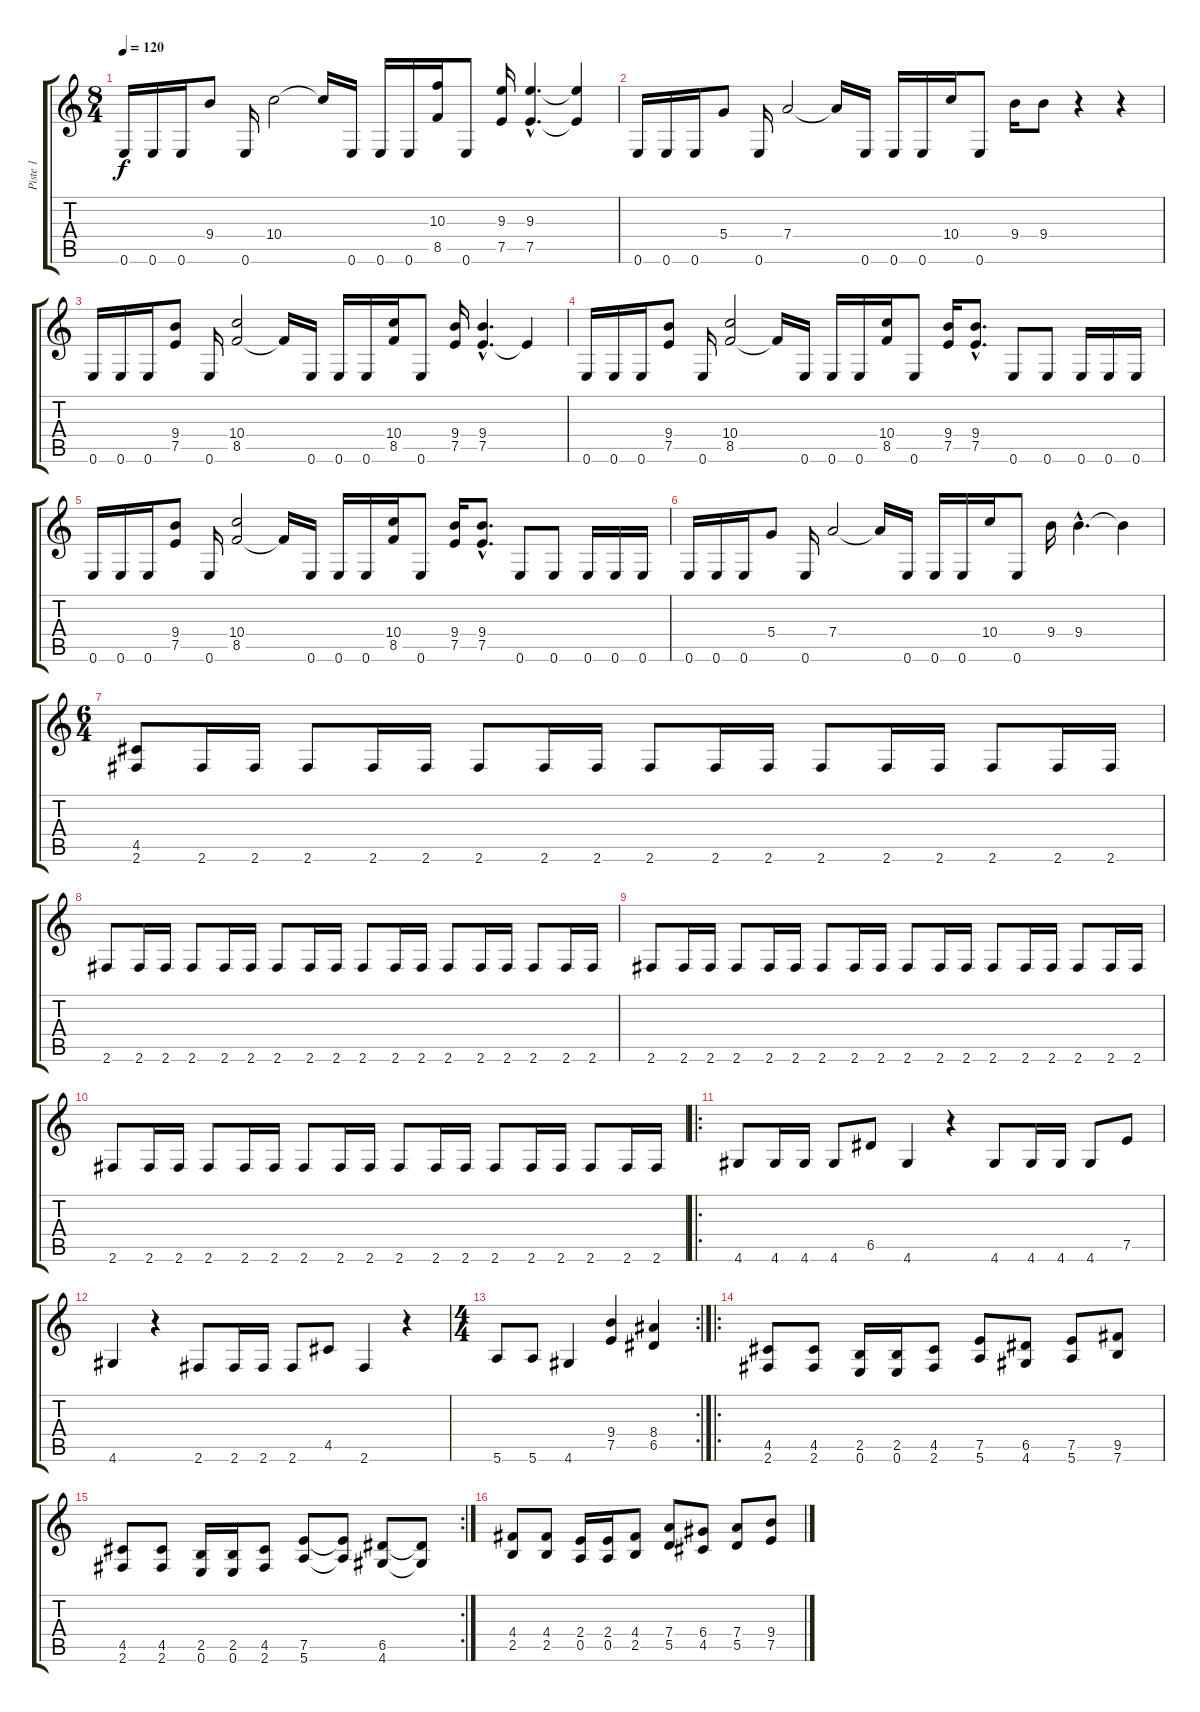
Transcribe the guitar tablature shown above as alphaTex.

\track ("Piste 1" "Piste 1") {instrument distortionguitar}
\staff {score tabs}
\tuning (E4 B3 G3 D3 A2 E2) {hide}
\ts (8 4)
\tempo 120
\clef g2
\ks c
0.6.16{dy f} 0.6.16 0.6.16 9.4.8 0.6.16 10.4.2 10.4{t}.16 0.6.16 0.6.16 0.6.16 (10.3 8.5).16 0.6.8 (9.3 7.5).16 (9.3{hac} 7.5{hac}).4{d} (9.3{t} 7.5{t}).4 |
0.6.16 0.6.16 0.6.16 5.4.8 0.6.16 7.4.2 7.4{t}.16 0.6.16 0.6.16 0.6.16 10.4.16 0.6.8 9.4.16 9.4.8 r.4 r.4 |
0.6.16 0.6.16 0.6.16 (9.4 7.5).8 0.6.16 (10.4 8.5).2 8.5{t}.16 0.6.16 0.6.16 0.6.16 (10.4 8.5).16 0.6.8 (9.4 7.5).16 (9.4{hac} 7.5{hac}).4{d} 7.5{t}.4 |
0.6.16 0.6.16 0.6.16 (9.4 7.5).8 0.6.16 (10.4 8.5).2 8.5{t}.16 0.6.16 0.6.16 0.6.16 (10.4 8.5).16 0.6.8 (9.4 7.5).16 (9.4{hac} 7.5{hac}).8{d} 0.6.8 0.6.8 0.6.16 0.6.16 0.6.16 |
0.6.16 0.6.16 0.6.16 (9.4 7.5).8 0.6.16 (10.4 8.5).2 8.5{t}.16 0.6.16 0.6.16 0.6.16 (10.4 8.5).16 0.6.8 (9.4 7.5).16 (9.4{hac} 7.5{hac}).8{d} 0.6.8 0.6.8 0.6.16 0.6.16 0.6.16 |
0.6.16 0.6.16 0.6.16 5.4.8 0.6.16 7.4.2 7.4{t}.16 0.6.16 0.6.16 0.6.16 10.4.16 0.6.8 9.4.16 9.4{hac}.4{d} 9.4{t}.4 |
\ts (6 4)
(4.5 2.6).8 2.6.16 2.6.16 2.6.8 2.6.16 2.6.16 2.6.8 2.6.16 2.6.16 2.6.8 2.6.16 2.6.16 2.6.8 2.6.16 2.6.16 2.6.8 2.6.16 2.6.16 |
2.6.8 2.6.16 2.6.16 2.6.8 2.6.16 2.6.16 2.6.8 2.6.16 2.6.16 2.6.8 2.6.16 2.6.16 2.6.8 2.6.16 2.6.16 2.6.8 2.6.16 2.6.16 |
2.6.8 2.6.16 2.6.16 2.6.8 2.6.16 2.6.16 2.6.8 2.6.16 2.6.16 2.6.8 2.6.16 2.6.16 2.6.8 2.6.16 2.6.16 2.6.8 2.6.16 2.6.16 |
2.6.8 2.6.16 2.6.16 2.6.8 2.6.16 2.6.16 2.6.8 2.6.16 2.6.16 2.6.8 2.6.16 2.6.16 2.6.8 2.6.16 2.6.16 2.6.8 2.6.16 2.6.16 |
\ro
4.6.8 4.6.16 4.6.16 4.6.8 6.5.8 4.6.4 r.4 4.6.8 4.6.16 4.6.16 4.6.8 7.5.8 |
4.6.4 r.4 2.6.8 2.6.16 2.6.16 2.6.8 4.5.8 2.6.4 r.4 |
\rc 2
\ts (4 4)
5.6.8 5.6.8 4.6.4 (9.4 7.5).4 (8.4 6.5).4 |
\ro
(4.5 2.6).8 (4.5 2.6).8 (2.5 0.6).16 (2.5 0.6).16 (4.5 2.6).8 (7.5 5.6).8 (6.5 4.6).8 (7.5 5.6).8 (9.5 7.6).8 |
\rc 2
(4.5 2.6).8 (4.5 2.6).8 (2.5 0.6).16 (2.5 0.6).16 (4.5 2.6).8 (7.5 5.6).8 (7.5{t} 5.6{t}).8 (6.5 4.6).8 (6.5{t} 4.6{t}).8 |
(4.4 2.5).8 (4.4 2.5).8 (2.4 0.5).16 (2.4 0.5).16 (4.4 2.5).8 (7.4 5.5).8 (6.4 4.5).8 (7.4 5.5).8 (9.4 7.5).8
